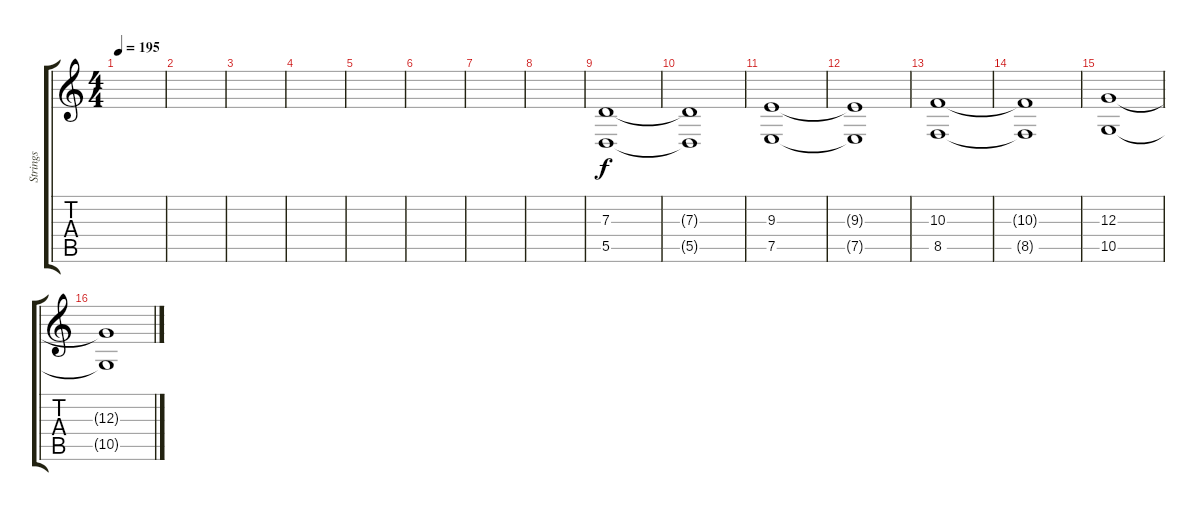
\track ("Strings" "Strings") {instrument stringensemble1}
\staff {score tabs}
\tuning (E4 B3 G3 D3 A2 D2) {hide}
\ts (4 4)
\tempo 195
\clef g2
\ks c
|
|
|
|
|
|
|
|
(7.3 5.5).1 |
(7.3{t} 5.5{t}).1 |
(9.3 7.5).1 |
(9.3{t} 7.5{t}).1 |
(10.3 8.5).1 |
(10.3{t} 8.5{t}).1 |
(12.3 10.5).1 |
(12.3{t} 10.5{t}).1
